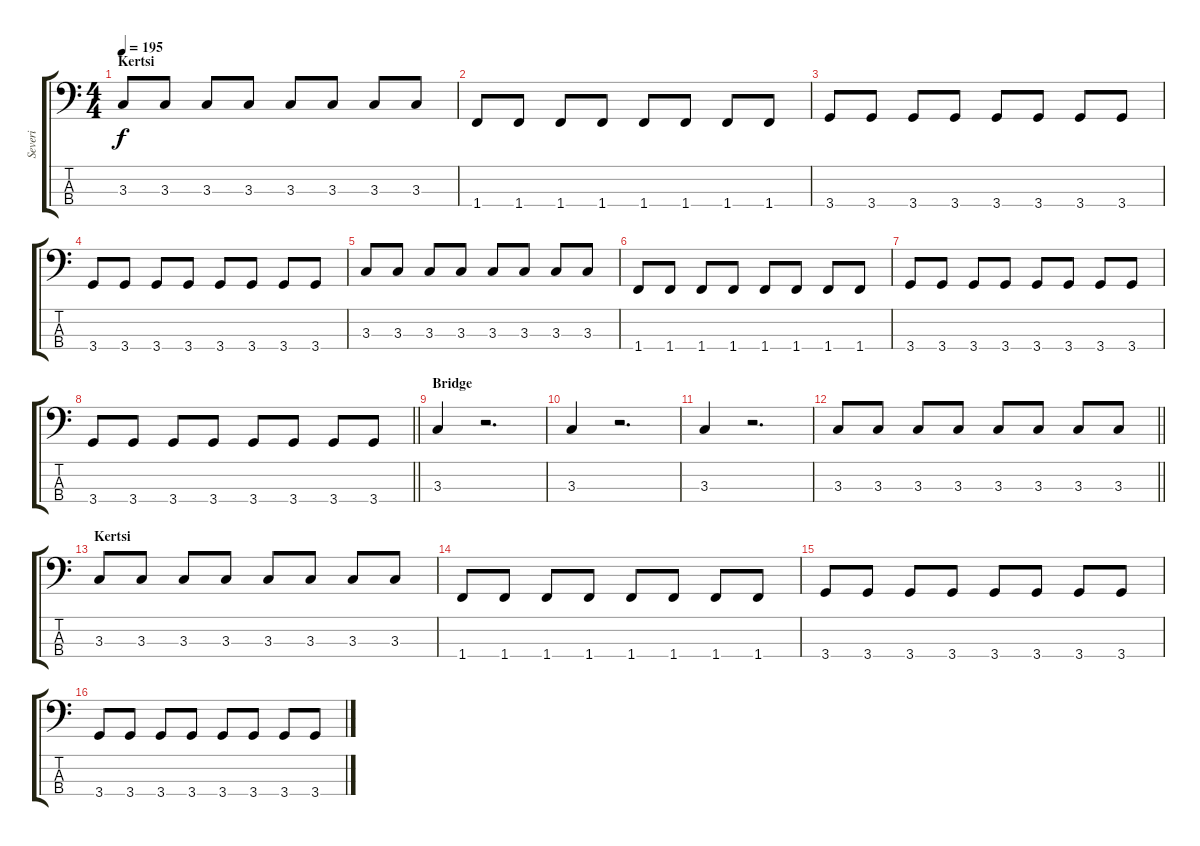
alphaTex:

\track ("Severi" "Severi") {instrument electricbasspick}
\staff {score tabs}
\tuning (G2 D2 A1 E1) {hide}
\ts (4 4)
\section ("" "Kertsi")
\tempo 195
\clef f4
\ks c
3.3.8{dy f} 3.3.8 3.3.8 3.3.8 3.3.8 3.3.8 3.3.8 3.3.8 |
1.4.8 1.4.8 1.4.8 1.4.8 1.4.8 1.4.8 1.4.8 1.4.8 |
3.4.8 3.4.8 3.4.8 3.4.8 3.4.8 3.4.8 3.4.8 3.4.8 |
3.4.8 3.4.8 3.4.8 3.4.8 3.4.8 3.4.8 3.4.8 3.4.8 |
3.3.8 3.3.8 3.3.8 3.3.8 3.3.8 3.3.8 3.3.8 3.3.8 |
1.4.8 1.4.8 1.4.8 1.4.8 1.4.8 1.4.8 1.4.8 1.4.8 |
3.4.8 3.4.8 3.4.8 3.4.8 3.4.8 3.4.8 3.4.8 3.4.8 |
\barLineRight lightlight
3.4.8 3.4.8 3.4.8 3.4.8 3.4.8 3.4.8 3.4.8 3.4.8 |
\section ("" "Bridge")
3.3.4 r.2{d} |
3.3.4 r.2{d} |
3.3.4 r.2{d} |
\barLineRight lightlight
3.3.8 3.3.8 3.3.8 3.3.8 3.3.8 3.3.8 3.3.8 3.3.8 |
\section ("" "Kertsi")
3.3.8 3.3.8 3.3.8 3.3.8 3.3.8 3.3.8 3.3.8 3.3.8 |
1.4.8 1.4.8 1.4.8 1.4.8 1.4.8 1.4.8 1.4.8 1.4.8 |
3.4.8 3.4.8 3.4.8 3.4.8 3.4.8 3.4.8 3.4.8 3.4.8 |
3.4.8 3.4.8 3.4.8 3.4.8 3.4.8 3.4.8 3.4.8 3.4.8
